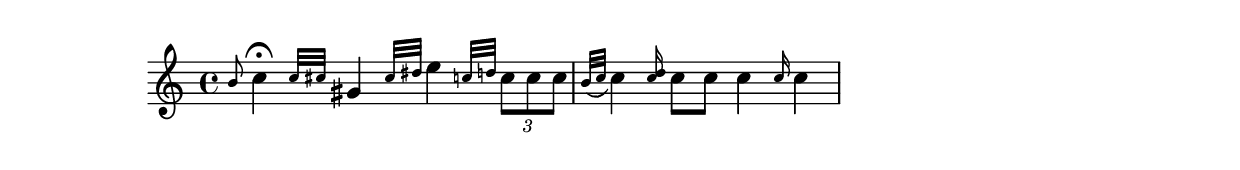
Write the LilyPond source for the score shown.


\version "2.7.13"

\header{

  texidoc=" You can have beams, notes, chords, stems etc. within a
@code{\grace} section.  If there are tuplets, the grace notes will not
be under the brace.  

Main note scripts do not end up on the grace note. 

"
}

\layout {raggedright = ##t}

\context Voice = VA \relative c'' {
  \grace b8 c4\fermata
  \grace {  c32[ cis32] } gis4
  \grace {  cis32[ dis32] } e4
  \grace {  c32[ d] }\times 2/3 {  c8[ c c] }
  \grace {  b32[ ( c32] }   c4)
  \grace  <c d>16  c8[ c8]
				%	\grace  c16  c8[ c8]
  %% broken?
  %%\grace  { \set Grace.graceAlignPosition = \right c16} c4
  c4 \grace  { c16 } c4
}


